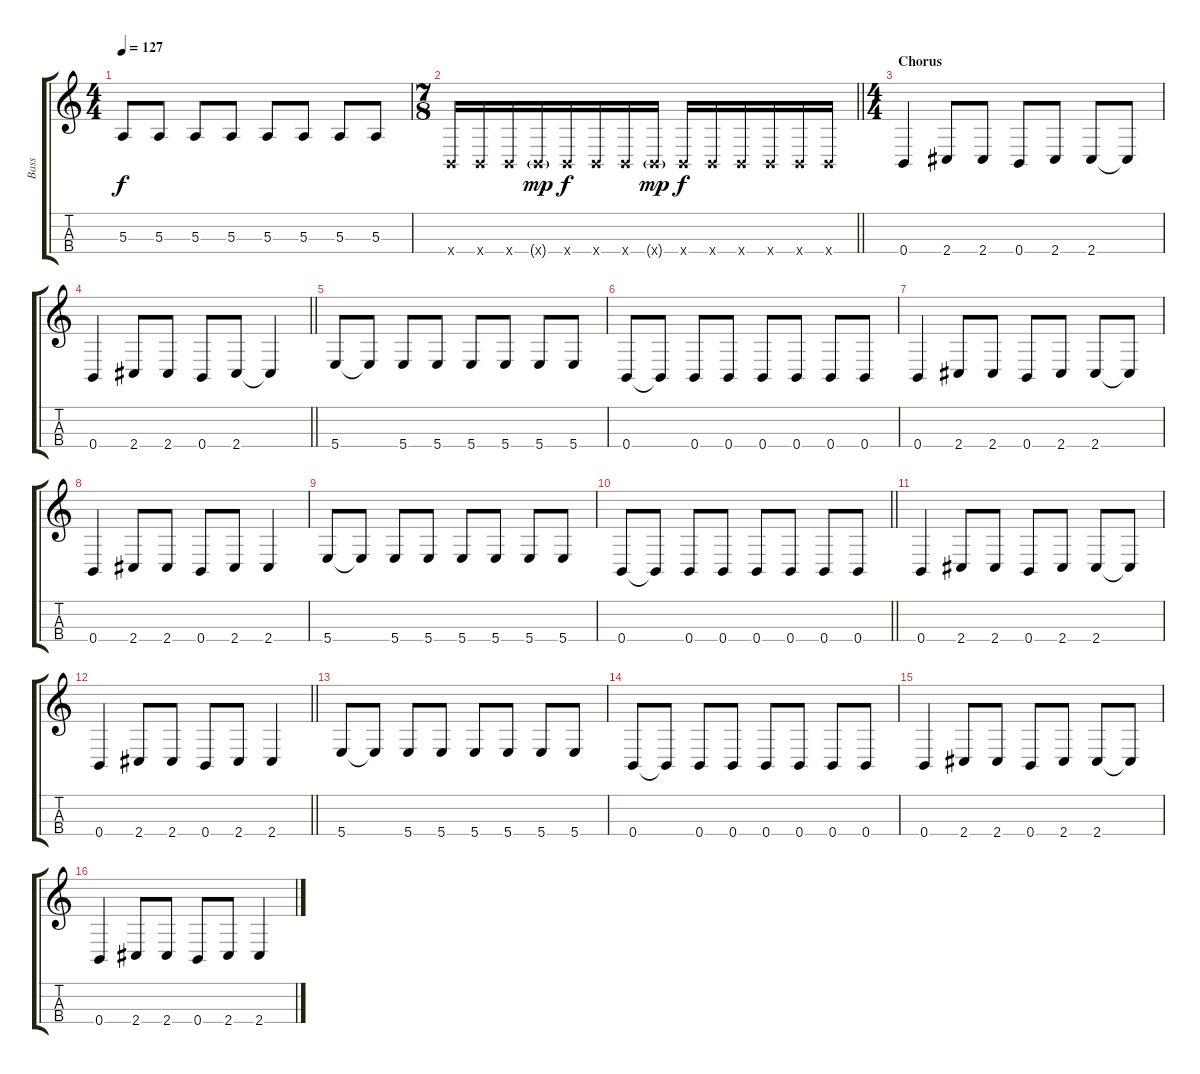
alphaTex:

\track ("Bass" "Bass") {instrument electricbassfinger}
\staff {score tabs}
\tuning (D3 A2 E2 B1) {hide}
\ts (4 4)
\tempo 127
\clef g2
\ks c
5.3.8{dy f} 5.3.8 5.3.8 5.3.8 5.3.8 5.3.8 5.3.8 5.3.8 |
\ts (7 8)
\barLineRight lightlight
0.4{x}.16 0.4{x}.16 0.4{x}.16 0.4{g x}.16{dy mp} 0.4{x}.16{dy f} 0.4{x}.16 0.4{x}.16 0.4{g x}.16{dy mp} 0.4{x}.16{dy f} 0.4{x}.16 0.4{x}.16 0.4{x}.16 0.4{x}.16 0.4{x}.16 |
\ts (4 4)
\section ("" "Chorus")
0.4.4{volume 16} 2.4.8 2.4.8 0.4.8 2.4.8 2.4.8 2.4{t}.8 |
\barLineRight lightlight
0.4.4 2.4.8 2.4.8 0.4.8 2.4.8 2.4{t}.4 |
5.4.8 5.4{t}.8 5.4.8 5.4.8 5.4.8 5.4.8 5.4.8 5.4.8 |
0.4.8 0.4{t}.8 0.4.8 0.4.8 0.4.8 0.4.8 0.4.8 0.4.8 |
0.4.4 2.4.8 2.4.8 0.4.8 2.4.8 2.4.8 2.4{t}.8 |
0.4.4 2.4.8 2.4.8 0.4.8 2.4.8 2.4.4 |
5.4.8 5.4{t}.8 5.4.8 5.4.8 5.4.8 5.4.8 5.4.8 5.4.8 |
\barLineRight lightlight
0.4.8 0.4{t}.8 0.4.8 0.4.8 0.4.8 0.4.8 0.4.8 0.4.8 |
0.4.4 2.4.8 2.4.8 0.4.8 2.4.8 2.4.8 2.4{t}.8 |
\barLineRight lightlight
0.4.4 2.4.8 2.4.8 0.4.8 2.4.8 2.4.4 |
5.4.8 5.4{t}.8 5.4.8 5.4.8 5.4.8 5.4.8 5.4.8 5.4.8 |
0.4.8 0.4{t}.8 0.4.8 0.4.8 0.4.8 0.4.8 0.4.8 0.4.8 |
0.4.4 2.4.8 2.4.8 0.4.8 2.4.8 2.4.8 2.4{t}.8 |
0.4.4 2.4.8 2.4.8 0.4.8 2.4.8 2.4.4
